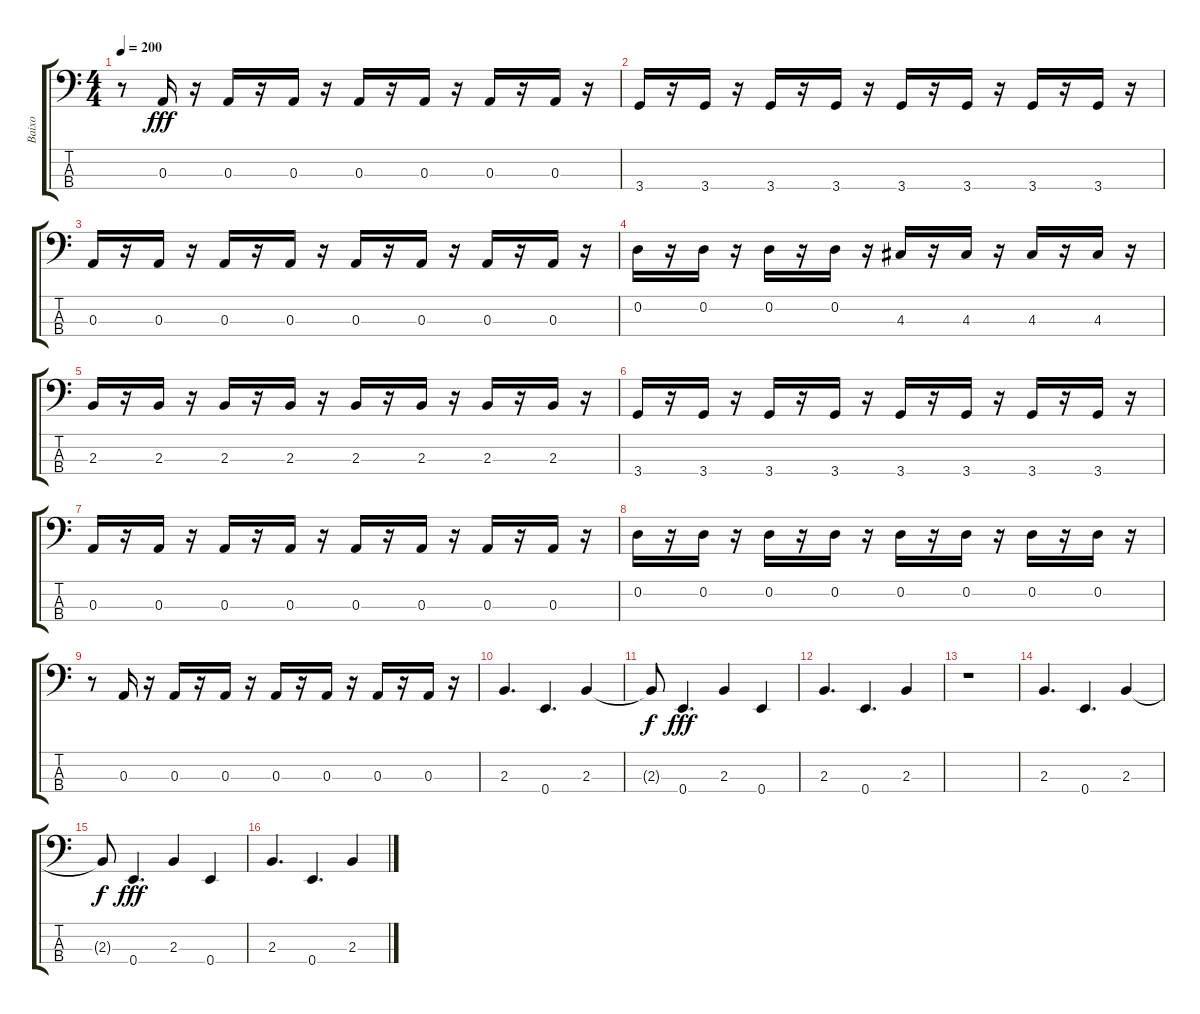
\track ("Baixo" "Baixo") {instrument electricbasspick}
\staff {score tabs}
\tuning (G2 D2 A1 E1) {hide}
\ts (4 4)
\tempo 200
\clef f4
\ks c
r.8{dy fff} 0.3.16 r.16 0.3.16 r.16 0.3.16 r.16 0.3.16 r.16 0.3.16 r.16 0.3.16 r.16 0.3.16 r.16 |
3.4.16 r.16 3.4.16 r.16 3.4.16 r.16 3.4.16 r.16 3.4.16 r.16 3.4.16 r.16 3.4.16 r.16 3.4.16 r.16 |
0.3.16 r.16 0.3.16 r.16 0.3.16 r.16 0.3.16 r.16 0.3.16 r.16 0.3.16 r.16 0.3.16 r.16 0.3.16 r.16 |
0.2.16 r.16 0.2.16 r.16 0.2.16 r.16 0.2.16 r.16 4.3.16 r.16 4.3.16 r.16 4.3.16 r.16 4.3.16 r.16 |
2.3.16 r.16 2.3.16 r.16 2.3.16 r.16 2.3.16 r.16 2.3.16 r.16 2.3.16 r.16 2.3.16 r.16 2.3.16 r.16 |
3.4.16 r.16 3.4.16 r.16 3.4.16 r.16 3.4.16 r.16 3.4.16 r.16 3.4.16 r.16 3.4.16 r.16 3.4.16 r.16 |
0.3.16 r.16 0.3.16 r.16 0.3.16 r.16 0.3.16 r.16 0.3.16 r.16 0.3.16 r.16 0.3.16 r.16 0.3.16 r.16 |
0.2.16 r.16 0.2.16 r.16 0.2.16 r.16 0.2.16 r.16 0.2.16 r.16 0.2.16 r.16 0.2.16 r.16 0.2.16 r.16 |
r.8 0.3.16 r.16 0.3.16 r.16 0.3.16 r.16 0.3.16 r.16 0.3.16 r.16 0.3.16 r.16 0.3.16 r.16 |
2.3.4{d} 0.4.4{d} 2.3.4 |
2.3{t}.8{dy f} 0.4.4{d dy fff} 2.3.4 0.4.4 |
2.3.4{d} 0.4.4{d} 2.3.4 |
r.1 |
2.3.4{d} 0.4.4{d} 2.3.4 |
2.3{t}.8{dy f} 0.4.4{d dy fff} 2.3.4 0.4.4 |
2.3.4{d} 0.4.4{d} 2.3.4
